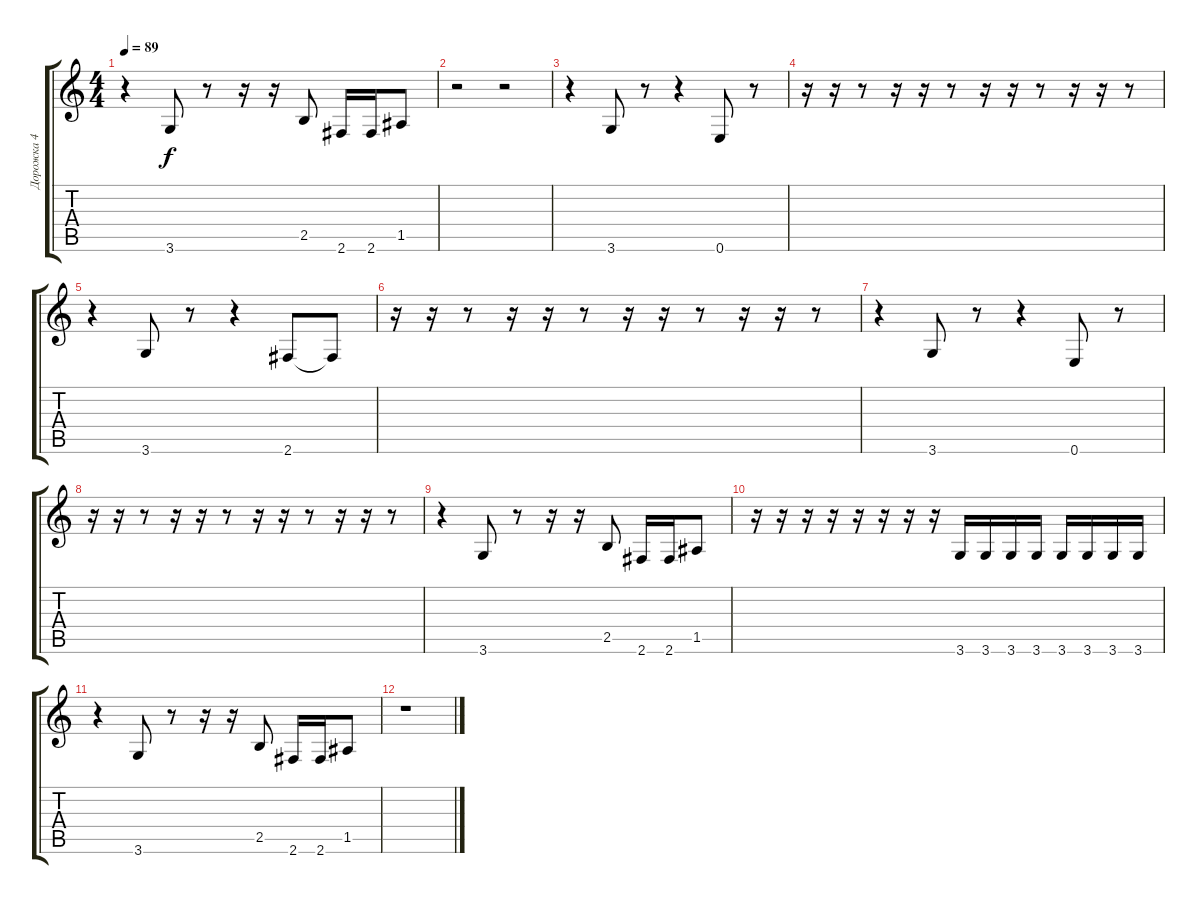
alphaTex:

\track ("Дорожка 4" "Дорожка 4") {instrument electricbasspick}
\staff {score tabs}
\tuning (E4 B3 G3 D3 A2 E2) {hide}
\ts (4 4)
\tempo 89
\clef g2
\ks c
r.4{dy f} 3.6.8 r.8 r.16 r.16 2.5.8 2.6.16 2.6.16 1.5.8 |
r.2 r.2 |
r.4 3.6.8 r.8 r.4 0.6.8 r.8 |
r.16 r.16 r.8 r.16 r.16 r.8 r.16 r.16 r.8 r.16 r.16 r.8 |
r.4 3.6.8 r.8 r.4 2.6.8 2.6{t}.8 |
r.16 r.16 r.8 r.16 r.16 r.8 r.16 r.16 r.8 r.16 r.16 r.8 |
r.4 3.6.8 r.8 r.4 0.6.8 r.8 |
r.16 r.16 r.8 r.16 r.16 r.8 r.16 r.16 r.8 r.16 r.16 r.8 |
r.4 3.6.8 r.8 r.16 r.16 2.5.8 2.6.16 2.6.16 1.5.8 |
r.16 r.16 r.16 r.16 r.16 r.16 r.16 r.16 3.6.16 3.6.16 3.6.16 3.6.16 3.6.16 3.6.16 3.6.16 3.6.16 |
r.4 3.6.8 r.8 r.16 r.16 2.5.8 2.6.16 2.6.16 1.5.8 |
r.1
